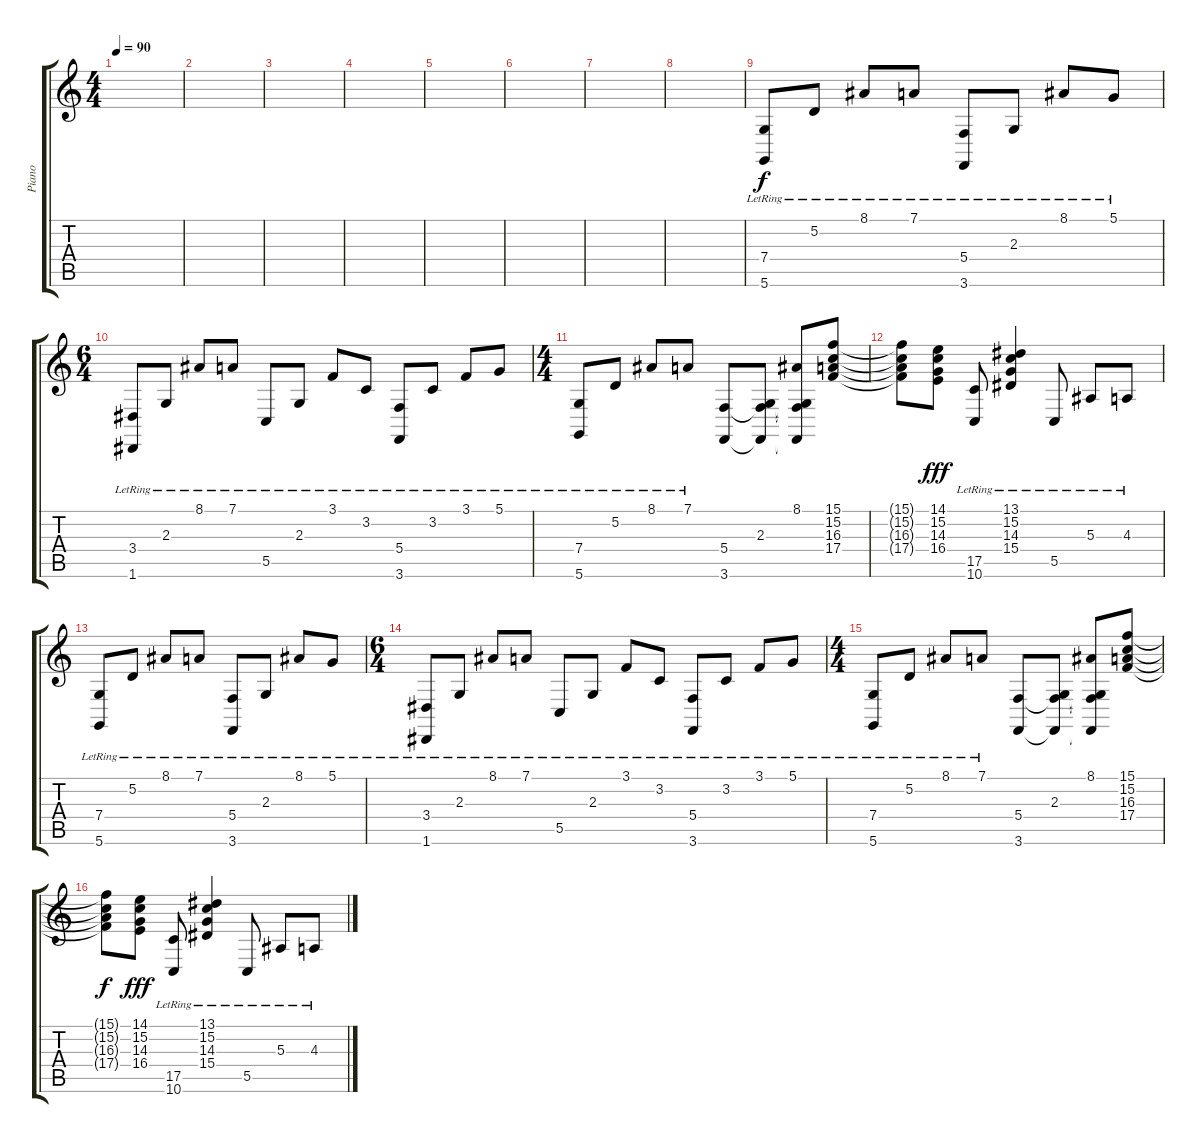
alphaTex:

\track ("Piano" "Piano") {instrument acousticgrandpiano}
\staff {score tabs}
\tuning (D4 A3 F3 C3 G2 D2) {hide}
\ts (4 4)
\tempo 90
\clef g2
\ks c
|
|
|
|
|
|
|
|
(7.4 5.6{lr}).8 5.2{lr}.8 8.1{lr}.8 7.1{lr}.8 (5.4 3.6{lr}).8 2.3{lr}.8 8.1{lr}.8 5.1{lr}.8 |
\ts (6 4)
(3.4 1.6{lr}).8 2.3{lr}.8 8.1{lr}.8 7.1{lr}.8 5.5{lr}.8 2.3{lr}.8 3.1{lr}.8 3.2{lr}.8 (5.4 3.6{lr}).8 3.2{lr}.8 3.1{lr}.8 5.1{lr}.8 |
\ts (4 4)
(7.4{lr} 5.6{lr}).8 5.2{lr}.8 8.1{lr}.8 7.1{lr}.8 (5.4 3.6).8 (2.3 5.4{t} 3.6{t}).8 (8.1 2.3{t} 5.4{t} 3.6{t}).8 (15.1 15.2 16.3 17.4).8 |
(15.1{t} 15.2{t} 16.3{t} 17.4{t}).8{dy f} (14.1 15.2 14.3 16.4).8{dy fff} (17.5{lr} 10.6{lr}).8 (13.1{lr} 15.2{lr} 14.3{lr} 15.4{lr}).4 5.5{lr}.8 5.3{lr}.8 4.3{lr}.8 |
(7.4 5.6{lr}).8 5.2{lr}.8 8.1{lr}.8 7.1{lr}.8 (5.4 3.6{lr}).8 2.3{lr}.8 8.1{lr}.8 5.1{lr}.8 |
\ts (6 4)
(3.4 1.6{lr}).8 2.3{lr}.8 8.1{lr}.8 7.1{lr}.8 5.5{lr}.8 2.3{lr}.8 3.1{lr}.8 3.2{lr}.8 (5.4 3.6{lr}).8 3.2{lr}.8 3.1{lr}.8 5.1{lr}.8 |
\ts (4 4)
(7.4{lr} 5.6{lr}).8 5.2{lr}.8 8.1{lr}.8 7.1{lr}.8 (5.4 3.6).8 (2.3 5.4{t} 3.6{t}).8 (8.1 2.3{t} 5.4{t} 3.6{t}).8 (15.1 15.2 16.3 17.4).8 |
(15.1{t} 15.2{t} 16.3{t} 17.4{t}).8{dy f} (14.1 15.2 14.3 16.4).8{dy fff} (17.5{lr} 10.6{lr}).8 (13.1{lr} 15.2{lr} 14.3{lr} 15.4{lr}).4 5.5{lr}.8 5.3{lr}.8 4.3{lr}.8
